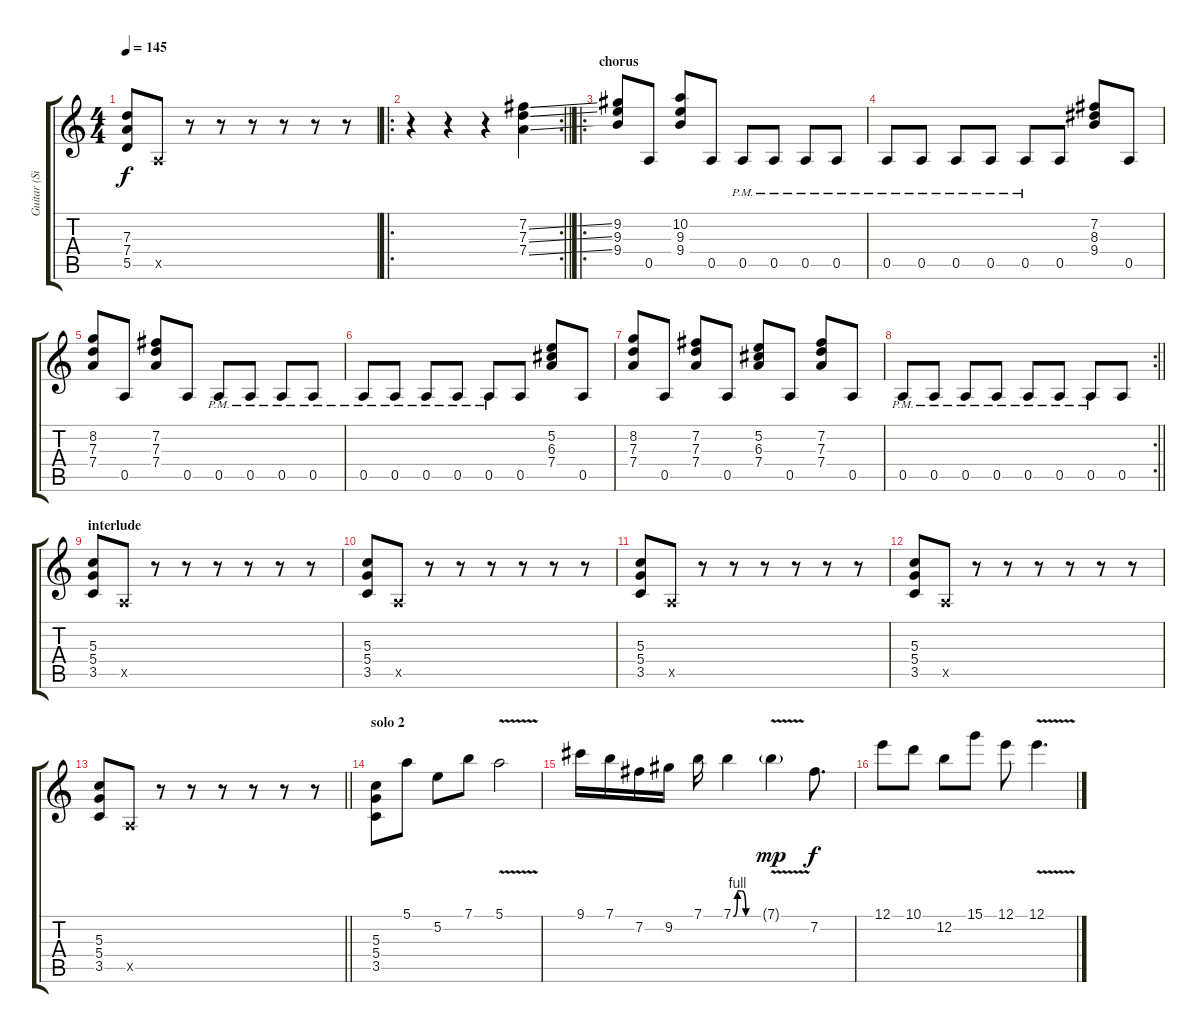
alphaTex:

\track ("Guitar (Sim)" "Guitar (Si") {instrument overdrivenguitar}
\staff {score tabs}
\tuning (E4 B3 G3 D3 A2 E2) {hide}
\ts (4 4)
\tempo 145
\clef g2
\ks c
(7.3 7.4 5.5).8{dy f} 0.5{x}.8 r.8 r.8 r.8 r.8 r.8 r.8 |
\ro
\rc 2
\barLineRight lightlight
r.4 r.4 r.4 (7.2{ss} 7.3{ss} 7.4{ss}).4 |
\ro
\section ("" "chorus")
(9.2 9.3 9.4).8{volume 8} 0.5.8 (10.2 9.3 9.4).8 0.5.8 0.5{pm}.8 0.5{pm}.8 0.5{pm}.8 0.5{pm}.8 |
0.5{pm}.8 0.5{pm}.8 0.5{pm}.8 0.5{pm}.8 0.5{pm}.8 0.5.8 (7.2 8.3 9.4).8 0.5.8 |
(8.2 7.3 7.4).8 0.5.8 (7.2 7.3 7.4).8 0.5.8 0.5{pm}.8 0.5{pm}.8 0.5{pm}.8 0.5{pm}.8 |
0.5{pm}.8 0.5{pm}.8 0.5{pm}.8 0.5{pm}.8 0.5{pm}.8 0.5.8 (5.2 6.3 7.4).8 0.5.8 |
(8.2 7.3 7.4).8 0.5.8 (7.2 7.3 7.4).8 0.5.8 (5.2 6.3 7.4).8 0.5.8 (7.2 7.3 7.4).8 0.5.8 |
\rc 2
\barLineRight lightlight
0.5{pm}.8 0.5{pm}.8 0.5{pm}.8 0.5{pm}.8 0.5{pm}.8 0.5{pm}.8 0.5{pm}.8 0.5.8 |
\section ("" "interlude")
(5.3 5.4 3.5).8 0.5{x}.8 r.8 r.8 r.8 r.8 r.8 r.8 |
(5.3 5.4 3.5).8 0.5{x}.8 r.8 r.8 r.8 r.8 r.8 r.8 |
(5.3 5.4 3.5).8 0.5{x}.8 r.8 r.8 r.8 r.8 r.8 r.8 |
(5.3 5.4 3.5).8 0.5{x}.8 r.8 r.8 r.8 r.8 r.8 r.8 |
\barLineRight lightlight
(5.3 5.4 3.5).8 0.5{x}.8 r.8 r.8 r.8 r.8 r.8 r.8 |
\section ("" "solo 2")
(5.3 5.4 3.5).8 5.1.8 5.2.8 7.1.8 5.1{v}.2 |
9.1.16 7.1.16 7.2.16 9.2.16 7.1.16 7.1{be (custom 0 0 10 4 20 4 30 0 60 0)}.4 7.1{v g}.4{dy mp} 7.2.8{d dy f} |
12.1.8 10.1.8 12.2.8 15.1.8 12.1.8 12.1{v}.4{d}
